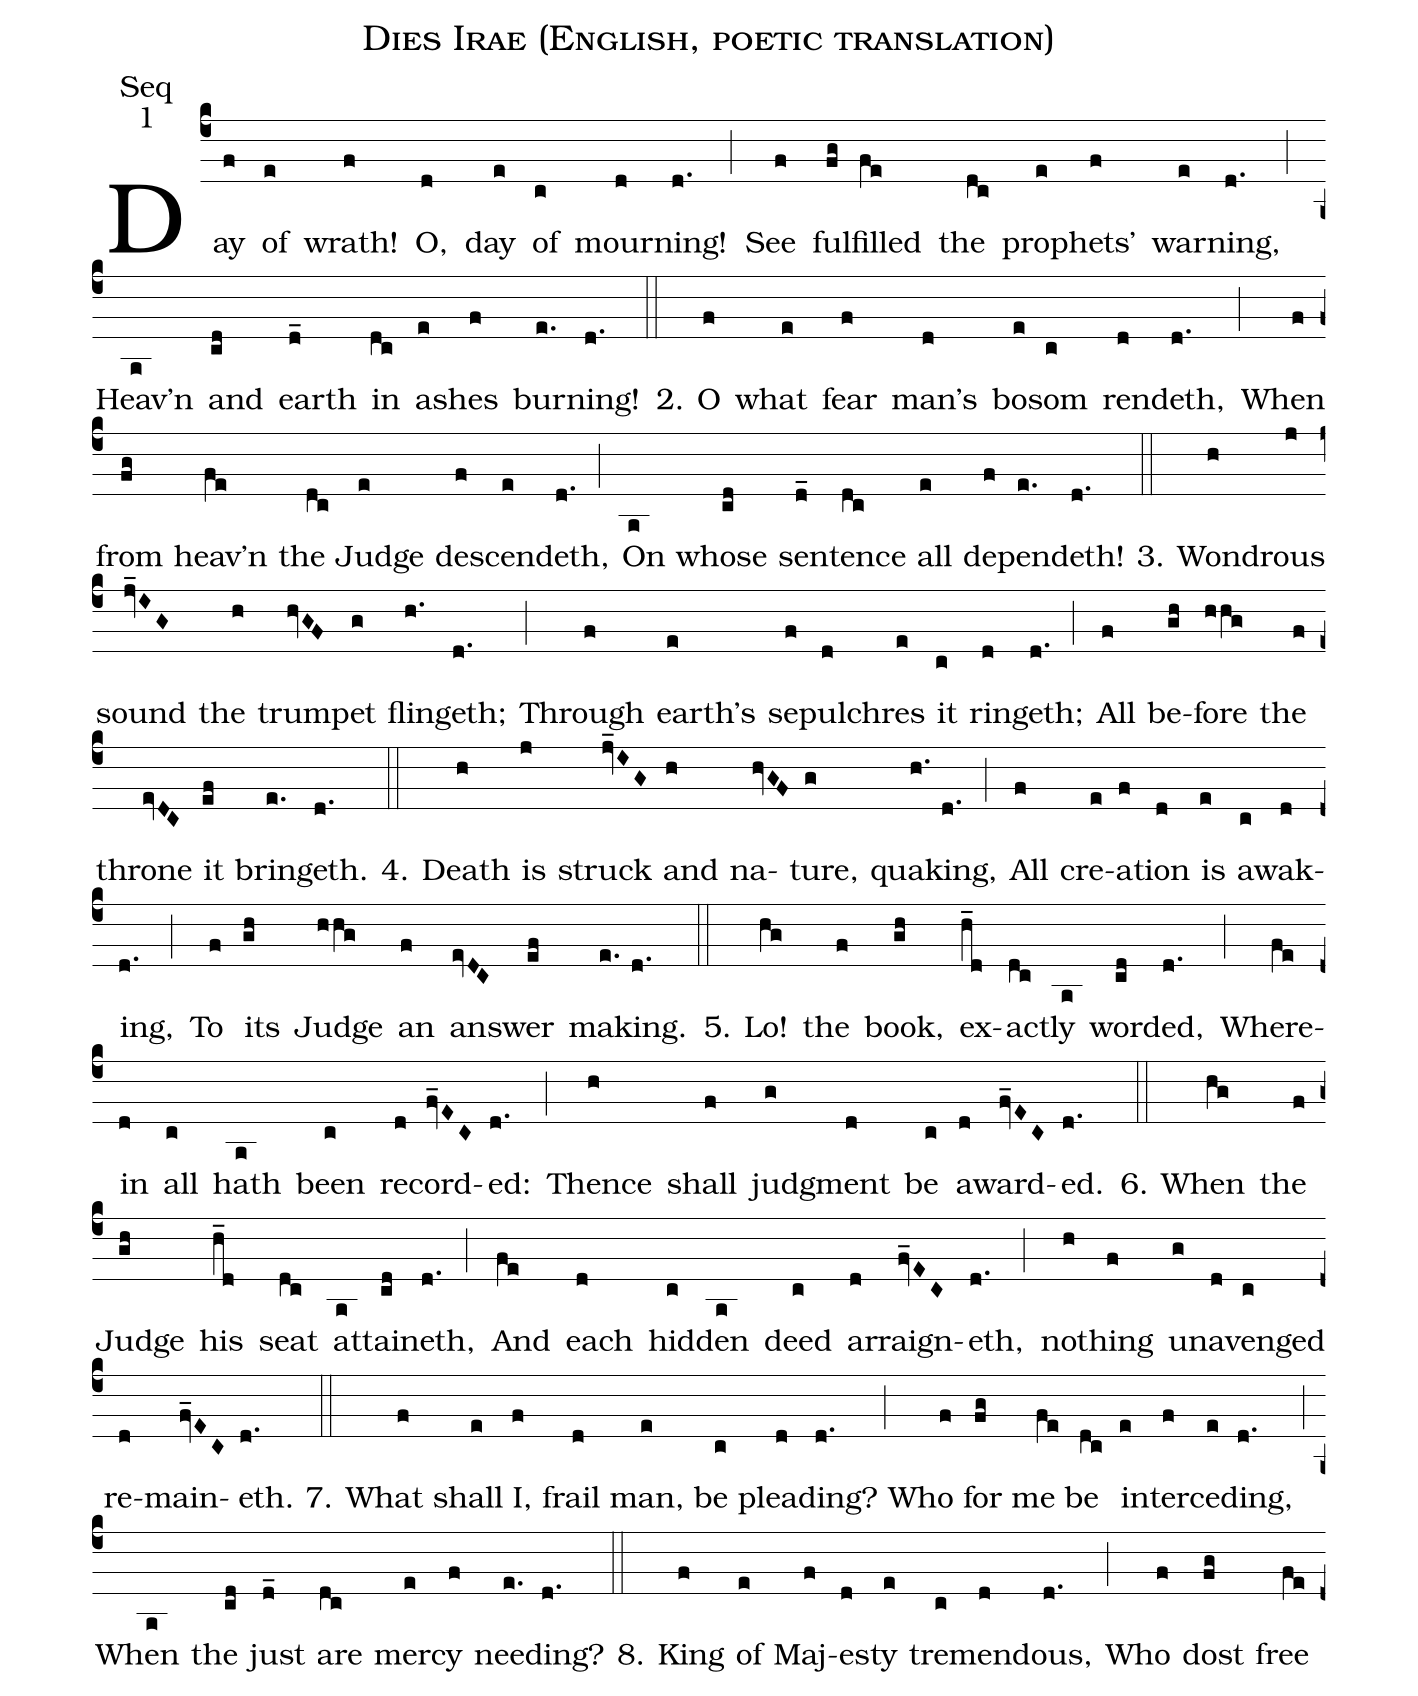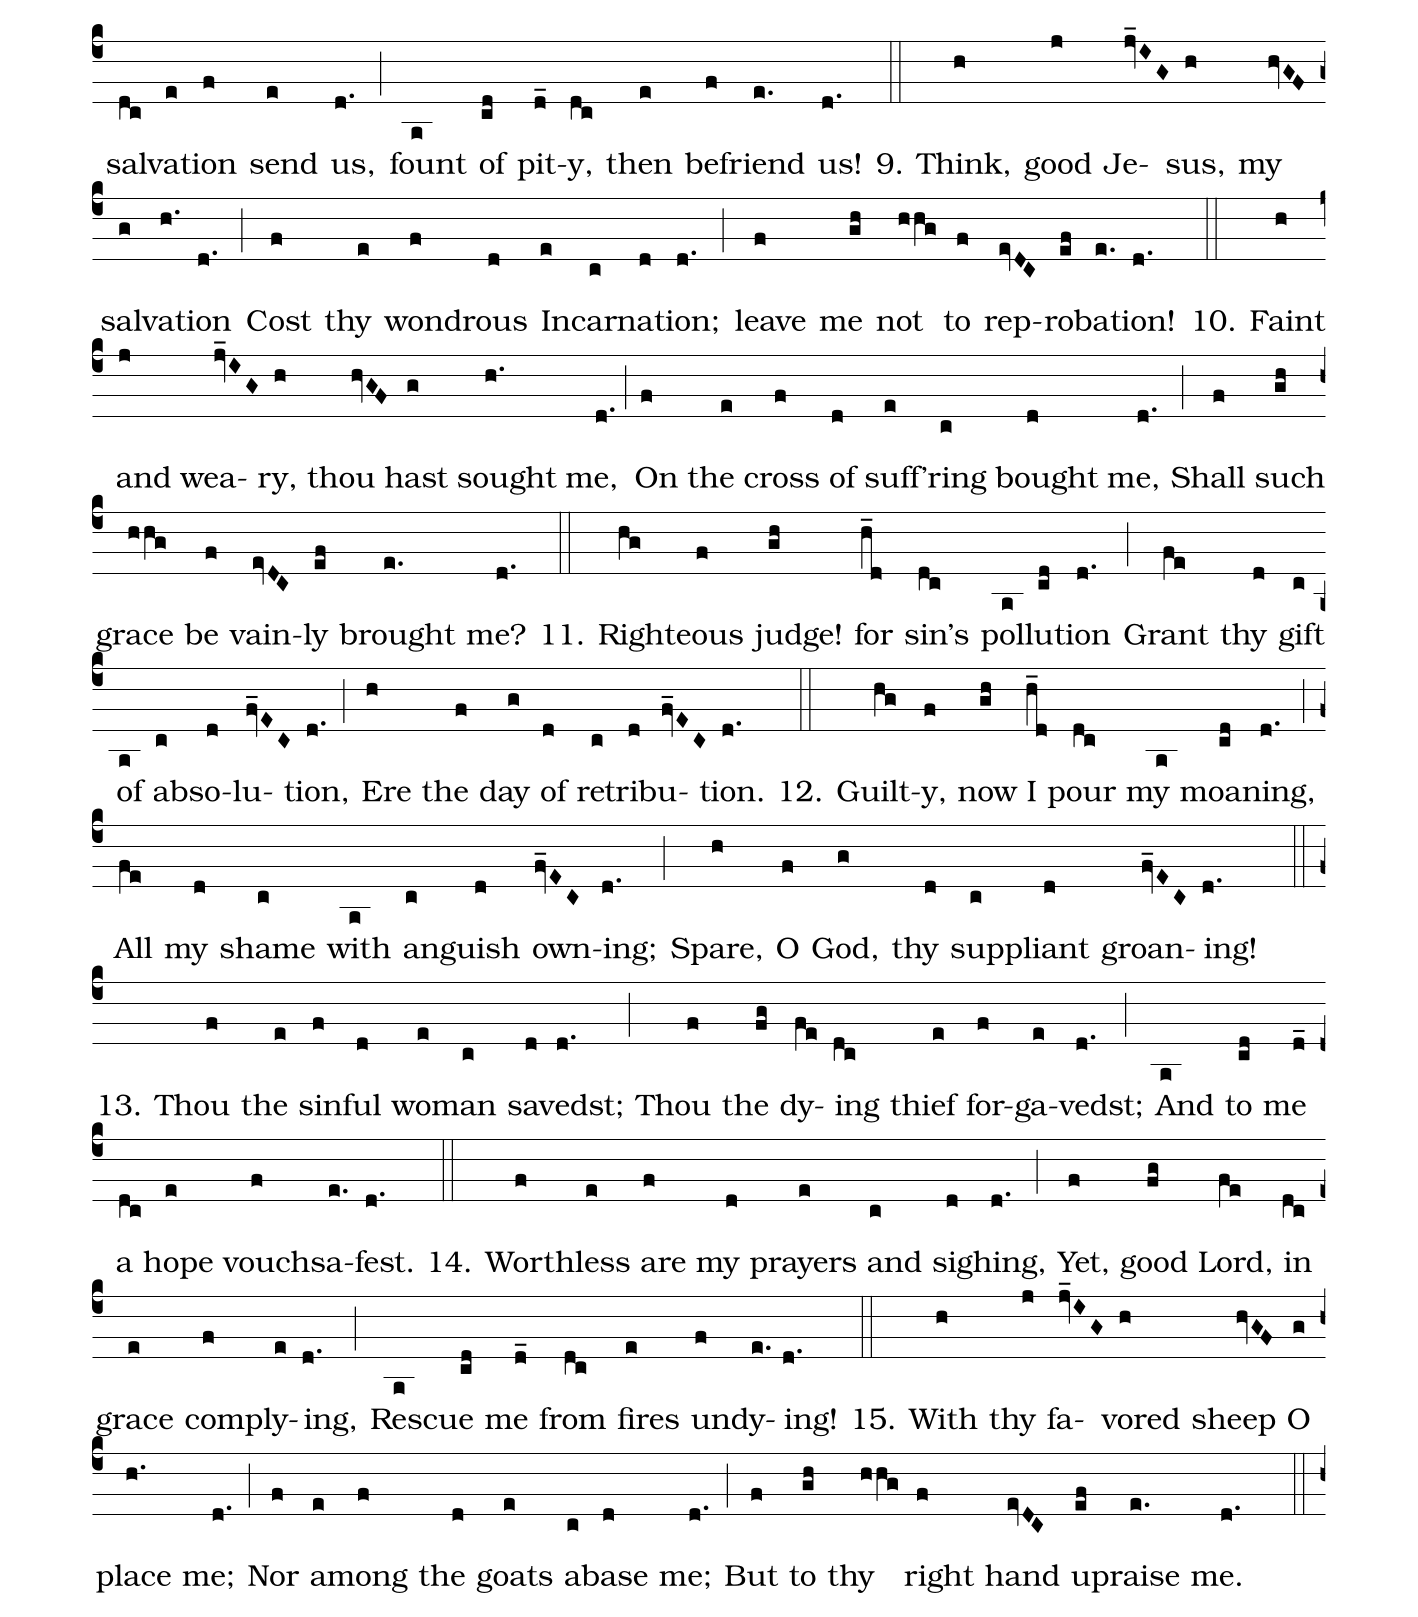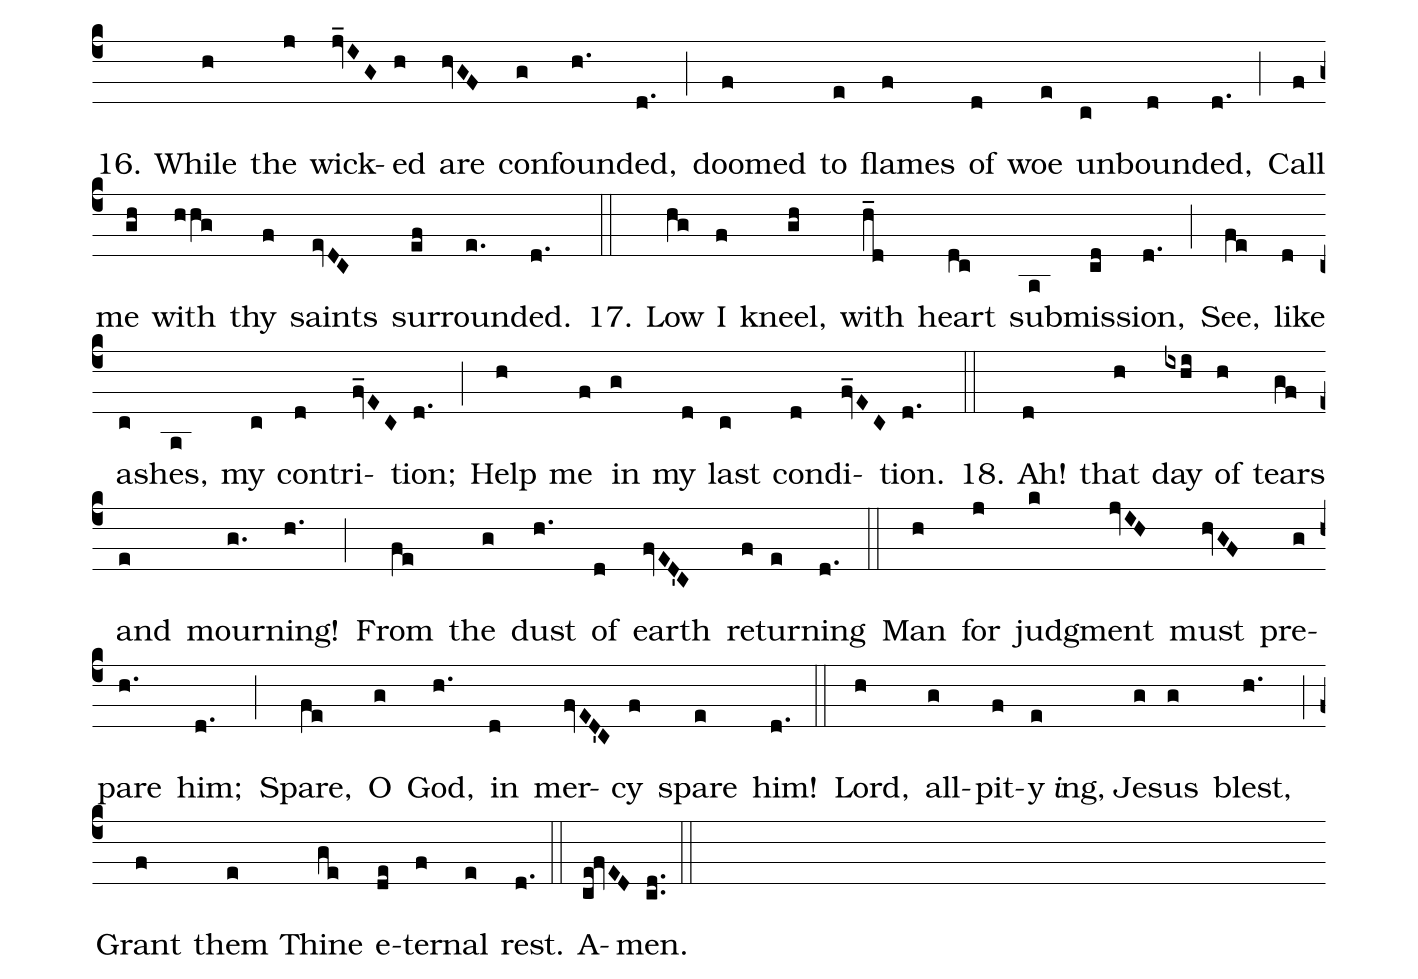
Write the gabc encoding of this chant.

name: Dies Irae (English, poetic translation);
annotation: Seq;
annotation: 1;
%%
(c4)Day(f) of(e) wrath!(f) O,(d) day(e) of(c) mourn(d)ing!(d.) (;)
See(f) ful(fg)filled(fe) the(dc) proph(e)ets'(f) warn(e)ing,(d.) (;)
Heav'n(a) and(cd) earth(d_) in(dc) ash(e)es(f) burn(e.)ing!(d.) (::)

2. O(f) what(e) fear(f) man's(d) bos(e)om(c) rend(d)eth,(d.) (;)
When(f) from(fg) heav'n(fe) the(dc) Judge(e) de(f)scend(e)eth,(d.) (;)
On(a) whose(cd) sen(d_)tence(dc) all(e) de(f)pend(e.)eth!(d.) (::)
3. Won(h)drous(j) sound(jv_IG) the(h) trum(hvGF)pet(g) fling(h.)eth;(d.) (;)
Through(f) earth's(e) sep(f)ul(d)chres(e) it(c) ring(d)eth;(d.) (;)
All(f) be(gh)fore(hhg) the(f) throne(evDC) it(ef) bring(e.)eth.(d.) (::)

4. Death(h) is(j) struck(jv_IG) and(h) na(hvGF)ture,(g) quak(h.)ing,(d.) (;)
All(f) cre(e)a(f)tion(d) is(e) a(c)wak(d)ing,(d.) (;)
To(f) its(gh) Judge(hhg) an(f) an(evDC)swer(ef) mak(e.)ing.(d.) (::)
5. Lo!(hg) the(f) book,(gh) ex(h_d)act(dc)ly(a) word(cd)ed,(d.) (;)
Where(fe)in(d) all(c) hath(a) been(c) re(d)cord(fv_EC)ed:(d.) (;)
Thence(h) shall(f) judg(g)ment(d) be(c) a(d)ward(fv_EC)ed.(d.) (::)

6. When(hg) the(f) Judge(gh) his(h_d) seat(dc) at(a)tain(cd)eth,(d.) (;)
And(fe) each(d) hid(c)den(a) deed(c) ar(d)raign(fv_EC)eth,(d.) (;)
noth(h)ing(f) un(g)a(d)venged(c) re-(d)main-(fv_EC)eth.(d.) (::)
7. What(f) shall(e) I,(f) frail(d) man,(e) be(c) plead(d)ing?(d.) (;)
Who(f) for(fg) me(fe) be(dc) in(e)ter(f)ced(e)ing,(d.) (;)
When(a) the(cd) just(d_) are(dc) mer(e)cy(f) need(e.)ing?(d.) (::)

8. King(f) of(e) Maj(f)es(d)ty(e) tre(c)men(d)dous,(d.) (;)
Who(f) dost(fg) free(fe) sal(dc)va(e)tion(f) send(e) us,(d.) (;)
fount(a) of(cd) pit(d_)y,(dc) then(e) be(f)friend(e.) us!(d.) (::)
9. Think,(h) good(j) Je(jv_IG)sus,(h) my(hvGF) sal(g)va(h.)tion(d.) (;)
Cost(f) thy(e) won(f)drous(d) In(e)car(c)na(d)tion;(d.) (;)
leave(f) me(gh) not(hhg) to(f) rep(evDC)ro(ef)ba(e.)tion!(d.) (::)

10. Faint(h) and(j) wea(jv_IG)ry,(h) thou(hvGF) hast(g) sought(h.) me,(d.) (;)
On(f) the(e) cross(f) of(d) suf(e)f'ring(c) bought(d) me,(d.) (;)
Shall(f) such(gh) grace(hhg) be(f) vain(evDC)ly(ef) brought(e.) me?(d.) (::)
11. Right(hg)eous(f) judge!(gh) for(h_d) sin's(dc) pol(a)lu(cd)tion(d.) (;)
Grant(fe) thy(d) gift(c) of(a) ab(c)so(d)lu(fv_EC)tion,(d.) (;)
Ere(h) the(f) day(g) of(d) ret(c)ri(d)bu(fv_EC)tion.(d.) (::)

12. Guilt(hg)y,(f) now(gh) I(h_d) pour(dc) my(a) moan(cd)ing,(d.) (;)
All(fe) my(d) shame(c) with(a) an(c)guish(d) own(fv_EC)ing;(d.) (;)
Spare,(h) O(f) God,(g) thy(d) sup(c)pliant(d) groan(fv_EC)ing!(d.) (::)
13. Thou(f) the(e) sin(f)ful(d) wom(e)an(c) sav(d)edst;(d.) (;)
Thou(f) the(fg) dy(fe)ing(dc) thief(e) for-(f)ga-(e)vedst;(d.) (;)
And(a) to(cd) me(d_) a(dc) hope(e) vouch(f)sa(e.)fest.(d.) (::)

14. Worth(f)less(e) are(f) my(d) prayers(e) and(c) sigh(d)ing,(d.) (;)
Yet,(f) good(fg) Lord,(fe) in(dc) grace(e) com(f)ply(e)ing,(d.) (;)
Res(a)cue(cd) me(d_) from(dc) fires(e) un(f)dy(e.)ing!(d.) (::)
15. With(h) thy(j) fa(jv_IG)vored(h) sheep(hvGF) O(g) place(h.) me;(d.) (;)
Nor(f) a(e)mong(f) the(d) goats(e) a(c)base(d) me;(d.) (;)
But(f) to(gh) thy(hhg) right(f) hand(evDC) up(ef)raise(e.) me.(d.) (::)

16. While(h) the(j) wick(jv_IG)ed(h) are(hvGF) con(g)found(h.)ed,(d.) (;)
doomed(f) to(e) flames(f) of(d) woe(e) un(c)bound(d)ed,(d.) (;)
Call(f) me(gh) with(hhg) thy(f) saints(evDC) sur(ef)round(e.)ed.(d.) (::)
17. Low(hg) I(f) kneel,(gh) with(h_d) heart(dc) sub(a)mis(cd)sion,(d.) (;)
See,(fe) like(d) ash(c)es,(a) my(c) con(d)tri(fv_EC)tion;(d.) (;)
Help(h) me(f) in(g) my(d) last(c) con(d)di(fv_EC)tion.(d.) (::)

18. Ah!(d) that(h) day(ixhi) of(h) tears(gf) and(e) mourn(g.)ing!(h.) (;)
From(fe) the(g) dust(h.) of(d) earth(fvED'C) re(f)turn(e)ing(d.) (::)

Man(h) for(j) judg(k)ment(jvIH) must(hvGF) pre(g)pare(h.) him;(d.) (;)
Spare,(fe) O(g) God,(h.) in(d) mer(fvED'C)cy(f) spare(e) him!(d.) (::)

Lord,(h) all-(g)pit(f)y(e)<i>i</i>ng,() Je(g)sus(g) blest,(h.) (;)
Grant(f) them(e) Thine(ge) e(de)ter(f)nal(e) rest.(d.) (::) A(ce!fvED)men.(cd..) (::)
